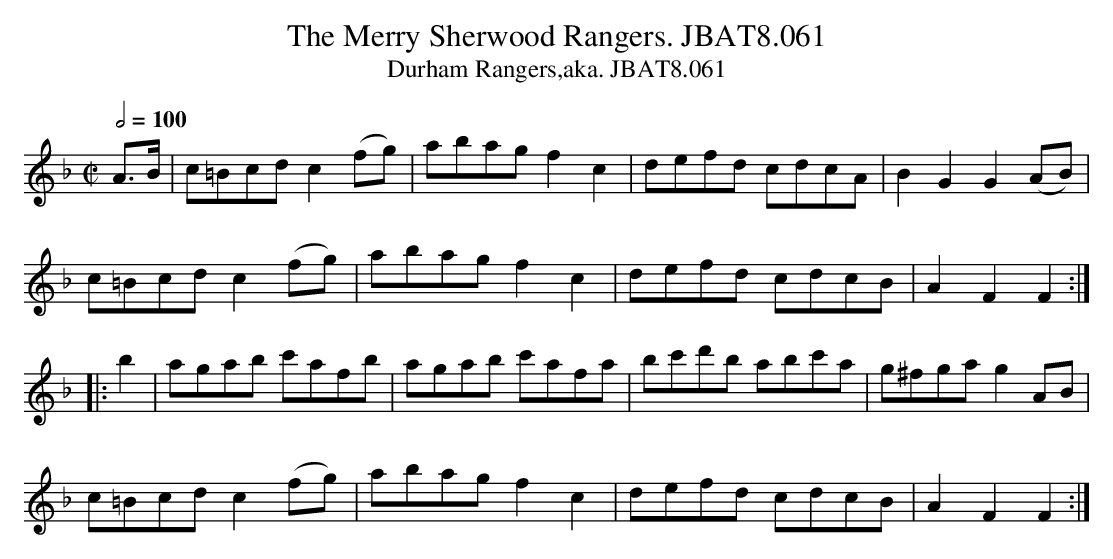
X:1
T:Merry Sherwood Rangers. JBAT8.061, The
T:Durham Rangers,aka. JBAT8.061
Q:1/2=100
M:C|
L:1/8
K:F
A>B|c=Bcdc2(fg)|abagf2c2|defd cdcA|B2G2G2(AB)|
c=Bcdc2(fg)|abagf2c2|defd cdcB|A2F2F2:|
|:b2|agab c'afb|agab c'afa|bc'd'b abc'a|g^fgag2AB|
c=Bcdc2(fg)|abagf2c2|defd cdcB|A2F2F2:|
